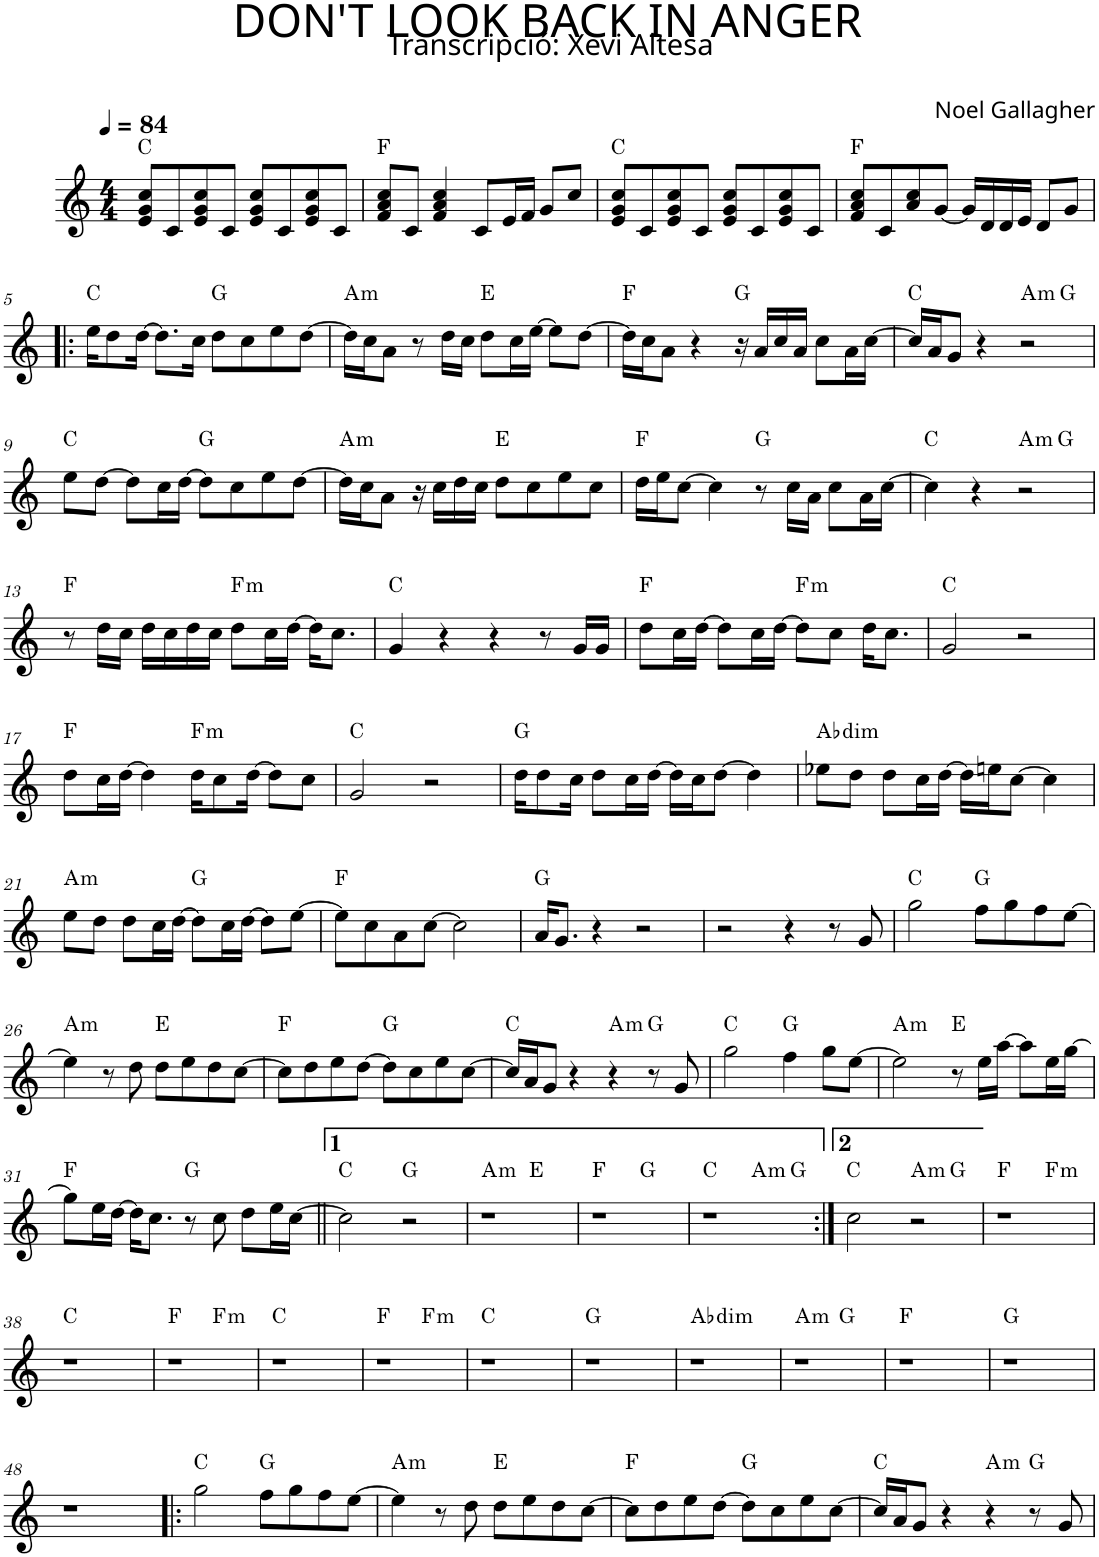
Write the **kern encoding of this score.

**kern	**harte
*part1	*part1
*staff1	*
*I"P1	*
*clefG2	*
*k[]	*
*M4/4	*
*MM84	*
=1	=1
8e/ 8g/ 8cc/L	C:maj
8c/	.
8e/ 8g/ 8cc/	.
8c/J	.
8e/ 8g/ 8cc/L	.
8c/	.
8e/ 8g/ 8cc/	.
8c/J	.
=2	=2
8f/ 8a/ 8cc/L	F:maj
8c/J	.
4f/ 4a/ 4cc/	.
8c/L	.
16e/L	.
16f/JJ	.
8g/L	.
8cc/J	.
=3	=3
8e/ 8g/ 8cc/L	C:maj
8c/	.
8e/ 8g/ 8cc/	.
8c/J	.
8e/ 8g/ 8cc/L	.
8c/	.
8e/ 8g/ 8cc/	.
8c/J	.
=4	=4
8f/ 8a/ 8cc/L	F:maj
8c/	.
8a/ 8cc/	.
[<8g/J	.
16g/LL]	.
16d/	.
16d/	.
16e/JJ	.
8d/L	.
8g/J	.
!!LO:LB:g=z
=5!|:	=5!|:
16ee\KL	C:maj
8dd\	.
[>16dd\Jk	.
8.dd\L]	.
16cc\Jk	.
8dd\L	G:maj
8cc\	.
8ee\	.
[>8dd\J	.
=6	=6
!	!LO:H:kt=m
16dd\LL]	A:min
16cc\J	.
8a\J	.
8r	.
16dd\LL	.
16cc\JJ	.
8dd\L	E:maj
16cc\L	.
[>16ee\JJ	.
8ee\L]	.
[>8dd\J	.
=7	=7
16dd\LL]	F:maj
16cc\J	.
8a\J	.
4r	.
16r	G:maj
16a/LL	.
16cc/	.
16a/JJ	.
8cc\L	.
16a\L	.
[>16cc\JJ	.
=8	=8
*^	*
16cc/LL]	2.ryy	C:maj
16a/J	.	.
8g/J	.	.
4r	.	.
!	!	!LO:H:kt=m
2r	.	A:min
.	4ryy	G:maj
*v	*v	*
!!LO:LB:g=z
=9	=9
8ee\L	C:maj
[>8dd\J	.
8dd\L]	.
16cc\L	.
[>16dd\JJ	.
8dd\L]	G:maj
8cc\	.
8ee\	.
[>8dd\J	.
=10	=10
!	!LO:H:kt=m
16dd\LL]	A:min
16cc\J	.
8a\J	.
16r	.
16cc\LL	.
16dd\	.
16cc\JJ	.
8dd\L	E:maj
8cc\	.
8ee\	.
8cc\J	.
=11	=11
16dd\LL	F:maj
16ee\J	.
[>8cc\J	.
4cc\]	.
8r	G:maj
16cc\LL	.
16a\JJ	.
8cc\L	.
16a\L	.
[>16cc\JJ	.
=12	=12
*^	*
4cc\]	2.ryy	C:maj
4r	.	.
!	!	!LO:H:kt=m
2r	.	A:min
.	4ryy	G:maj
*v	*v	*
!!LO:LB:g=z
=13	=13
8r	F:maj
16dd\LL	.
16cc\JJ	.
16dd\LL	.
16cc\	.
16dd\	.
16cc\JJ	.
!	!LO:H:kt=m
8dd\L	F:min
16cc\L	.
[>16dd\JJ	.
16dd\KL]	.
8.cc\J	.
=14	=14
4g/	C:maj
4r	.
4r	.
8r	.
16g/LL	.
16g/JJ	.
=15	=15
8dd\L	F:maj
16cc\L	.
[>16dd\JJ	.
8dd\L]	.
16cc\L	.
[>16dd\JJ	.
!	!LO:H:kt=m
8dd\L]	F:min
8cc\J	.
16dd\KL	.
8.cc\J	.
=16	=16
2g/	C:maj
2r	.
!!LO:LB:g=z
=17	=17
8dd\L	F:maj
16cc\L	.
[>16dd\JJ	.
4dd\]	.
!	!LO:H:kt=m
16dd\KL	F:min
8cc\	.
[>16dd\Jk	.
8dd\L]	.
8cc\J	.
=18	=18
2g/	C:maj
2r	.
=19	=19
16dd\KL	G:maj
8dd\	.
16cc\Jk	.
8dd\L	.
16cc\L	.
[>16dd\JJ	.
16dd\LL]	.
16cc\J	.
[>8dd\J	.
4dd\]	.
=20	=20
!	!LO:H:kt=dim
8ee-X\L	Ab:dim
8dd\J	.
8dd\L	.
16cc\L	.
[>16dd\JJ	.
16dd\LL]	.
16een\J	.
[>8cc\J	.
4cc\]	.
!!LO:LB:g=z
=21	=21
!	!LO:H:kt=m
8ee\L	A:min
8dd\J	.
8dd\L	.
16cc\L	.
[>16dd\JJ	.
8dd\L]	G:maj
16cc\L	.
[>16dd\JJ	.
8dd\L]	.
[>8ee\J	.
=22	=22
8ee\L]	F:maj
8cc\	.
8a\	.
[>8cc\J	.
2cc\]	.
=23	=23
16a/KL	G:maj
8.g/J	.
4r	.
2r	.
=24	=24
2r	.
4r	.
8r	.
8g/	.
=25	=25
2gg\	C:maj
8ff\L	G:maj
8gg\	.
8ff\	.
[>8ee\J	.
!!LO:LB:g=z
=26	=26
!	!LO:H:kt=m
4ee\]	A:min
8r	.
8dd\	.
8dd\L	E:maj
8ee\	.
8dd\	.
[>8cc\J	.
=27	=27
8cc\L]	F:maj
8dd\	.
8ee\	.
[>8dd\J	.
8dd\L]	G:maj
8cc\	.
8ee\	.
[>8cc\J	.
=28	=28
16cc/LL]	C:maj
16a/J	.
8g/J	.
4r	.
!	!LO:H:kt=m
4r	A:min
8r	G:maj
8g/	.
=29	=29
2gg\	C:maj
4ff\	G:maj
8gg\L	.
[>8ee\J	.
=30	=30
!	!LO:H:kt=m
2ee\]	A:min
8r	E:maj
16ee\LL	.
[>16aa\JJ	.
8aa\L]	.
16ee\L	.
[>16gg\JJ	.
!!LO:LB:g=z
=31	=31
8gg\L]	F:maj
16ee\L	.
[>16dd\JJ	.
16dd\KL]	.
8.cc\J	.
8r	G:maj
8cc\	.
8dd\L	.
16ee\L	.
[>16cc\JJ	.
=32||	=32||
2cc\]	C:maj
2r	G:maj
=33	=33
!	!LO:H:kt=m
*^	*
1r	2ryy	A:min
.	2ryy	E:maj
=34	=34	=34
1r	2ryy	F:maj
.	2ryy	G:maj
=35	=35	=35
*	*^	*
1r	2ryy	2.ryy	C:maj
!	!	!	!LO:H:kt=m
.	2ryy	.	A:min
.	.	4ryy	G:maj
*	*v	*v	*
=36:|!	=36:|!	=36:|!
2cc\	2.ryy	C:maj
!	!	!LO:H:kt=m
2r	.	A:min
.	4ryy	G:maj
=37	=37	=37
1r	2ryy	F:maj
!	!	!LO:H:kt=m
.	2ryy	F:min
*v	*v	*
!!LO:LB:g=z
=38	=38
1r	C:maj
=39	=39
*^	*
1r	2ryy	F:maj
!	!	!LO:H:kt=m
.	2ryy	F:min
*v	*v	*
=40	=40
1r	C:maj
=41	=41
*^	*
1r	2ryy	F:maj
!	!	!LO:H:kt=m
.	2ryy	F:min
*v	*v	*
=42	=42
1r	C:maj
=43	=43
1r	G:maj
=44	=44
!	!LO:H:kt=dim
1r	Ab:dim
=45	=45
!	!LO:H:kt=m
*^	*
1r	2ryy	A:min
.	2ryy	G:maj
*v	*v	*
=46	=46
1r	F:maj
=47	=47
1r	G:maj
!!LO:LB:g=z
=48	=48
1r	.
=49!|:	=49!|:
2gg\	C:maj
8ff\L	G:maj
8gg\	.
8ff\	.
[>8ee\J	.
=50	=50
!	!LO:H:kt=m
4ee\]	A:min
8r	.
8dd\	.
8dd\L	E:maj
8ee\	.
8dd\	.
[>8cc\J	.
=51	=51
8cc\L]	F:maj
8dd\	.
8ee\	.
[>8dd\J	.
8dd\L]	G:maj
8cc\	.
8ee\	.
[>8cc\J	.
=52	=52
16cc/LL]	C:maj
16a/J	.
8g/J	.
4r	.
!	!LO:H:kt=m
4r	A:min
8r	G:maj
8g/	.
=	=
*-	*-
